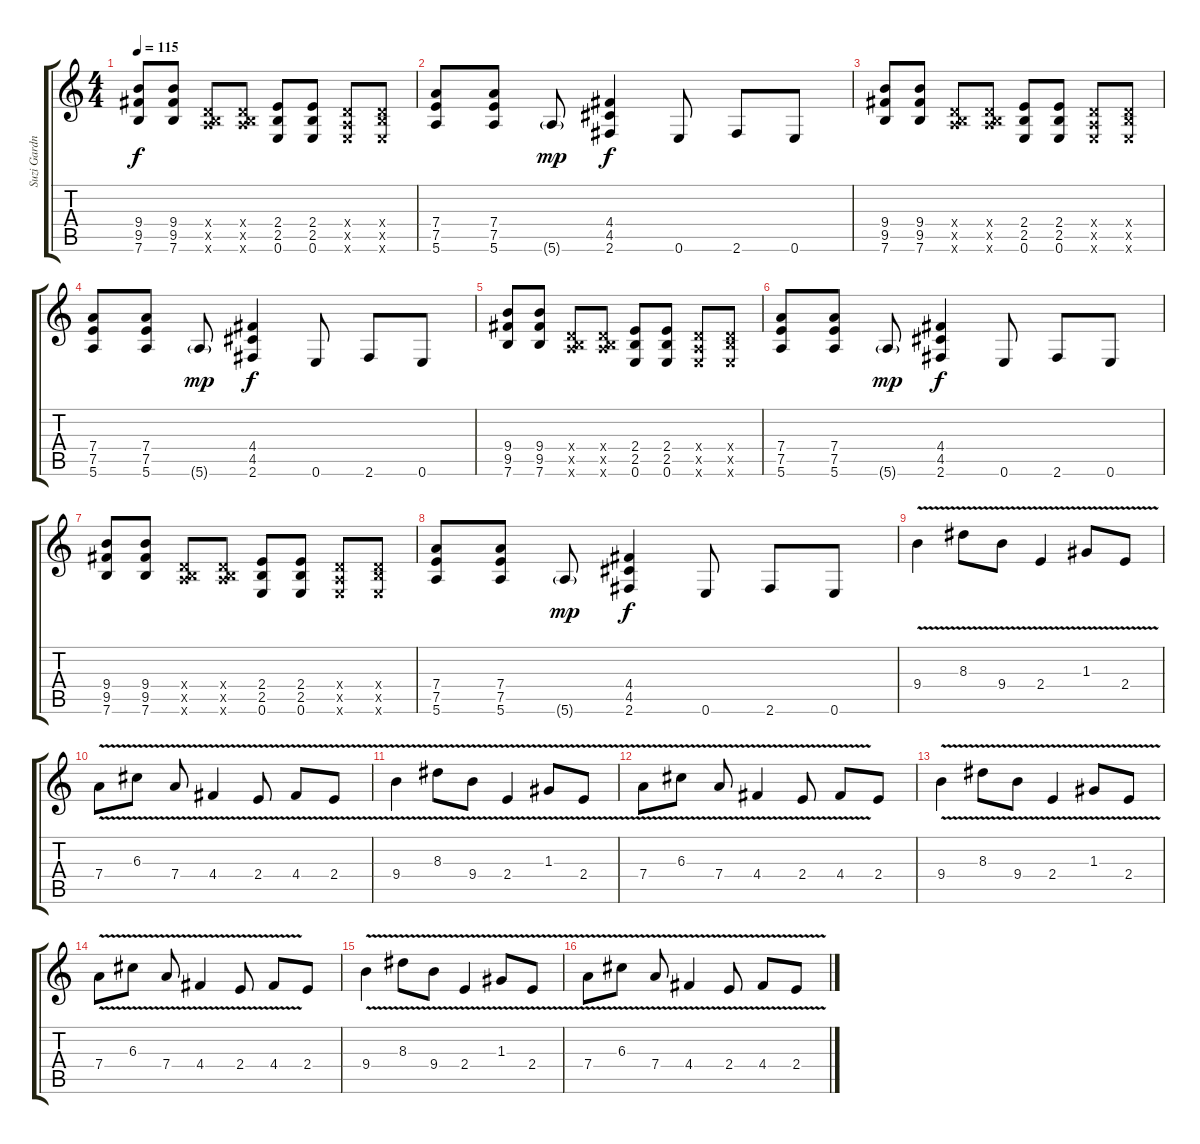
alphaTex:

\track ("Suzi Gardner" "Suzi Gardn") {instrument distortionguitar}
\staff {score tabs}
\tuning (E4 B3 G3 D3 A2 E2) {hide}
\ts (4 4)
\tempo 115
\clef g2
\ks c
(9.4 9.5 7.6).8{dy f} (9.4 9.5 7.6).8 (0.4{x} 0.5{x} 7.6{x}).8 (0.4{x} 0.5{x} 7.6{x}).8 (2.4 2.5 0.6).8 (2.4 2.5 0.6).8 (0.4{x} 0.5{x} 0.6{x}).8 (0.4{x} 2.5{x} 0.6{x}).8 |
(7.4 7.5 5.6).8 (7.4 7.5 5.6).8 5.6{g}.8{dy mp} (4.4 4.5 2.6).4{dy f} 0.6.8 2.6.8 0.6.8 |
(9.4 9.5 7.6).8 (9.4 9.5 7.6).8 (0.4{x} 0.5{x} 7.6{x}).8 (0.4{x} 0.5{x} 7.6{x}).8 (2.4 2.5 0.6).8 (2.4 2.5 0.6).8 (0.4{x} 0.5{x} 0.6{x}).8 (0.4{x} 2.5{x} 0.6{x}).8 |
(7.4 7.5 5.6).8 (7.4 7.5 5.6).8 5.6{g}.8{dy mp} (4.4 4.5 2.6).4{dy f} 0.6.8 2.6.8 0.6.8 |
(9.4 9.5 7.6).8 (9.4 9.5 7.6).8 (0.4{x} 0.5{x} 7.6{x}).8 (0.4{x} 0.5{x} 7.6{x}).8 (2.4 2.5 0.6).8 (2.4 2.5 0.6).8 (0.4{x} 0.5{x} 0.6{x}).8 (0.4{x} 2.5{x} 0.6{x}).8 |
(7.4 7.5 5.6).8 (7.4 7.5 5.6).8 5.6{g}.8{dy mp} (4.4 4.5 2.6).4{dy f} 0.6.8 2.6.8 0.6.8 |
(9.4 9.5 7.6).8 (9.4 9.5 7.6).8 (0.4{x} 0.5{x} 7.6{x}).8 (0.4{x} 0.5{x} 7.6{x}).8 (2.4 2.5 0.6).8 (2.4 2.5 0.6).8 (0.4{x} 0.5{x} 0.6{x}).8 (0.4{x} 2.5{x} 0.6{x}).8 |
(7.4 7.5 5.6).8 (7.4 7.5 5.6).8 5.6{g}.8{dy mp} (4.4 4.5 2.6).4{dy f} 0.6.8 2.6.8 0.6.8 |
9.4{v}.4 8.3{v}.8 9.4{v}.8 2.4{v}.4 1.3{v}.8 2.4{v}.8 |
7.4{v}.8 6.3{v}.8 7.4{v}.8 4.4{v}.4 2.4{v}.8 4.4{v}.8 2.4{v}.8 |
9.4{v}.4 8.3{v}.8 9.4{v}.8 2.4{v}.4 1.3{v}.8 2.4{v}.8 |
7.4{v}.8 6.3{v}.8 7.4{v}.8 4.4{v}.4 2.4{v}.8 4.4{v}.8 2.4.8 |
9.4{v}.4 8.3{v}.8 9.4{v}.8 2.4{v}.4 1.3{v}.8 2.4{v}.8 |
7.4{v}.8 6.3{v}.8 7.4{v}.8 4.4{v}.4 2.4{v}.8 4.4{v}.8 2.4.8 |
9.4{v}.4 8.3{v}.8 9.4{v}.8 2.4{v}.4 1.3{v}.8 2.4{v}.8 |
7.4{v}.8 6.3{v}.8 7.4{v}.8 4.4{v}.4 2.4{v}.8 4.4{v}.8 2.4{v}.8
